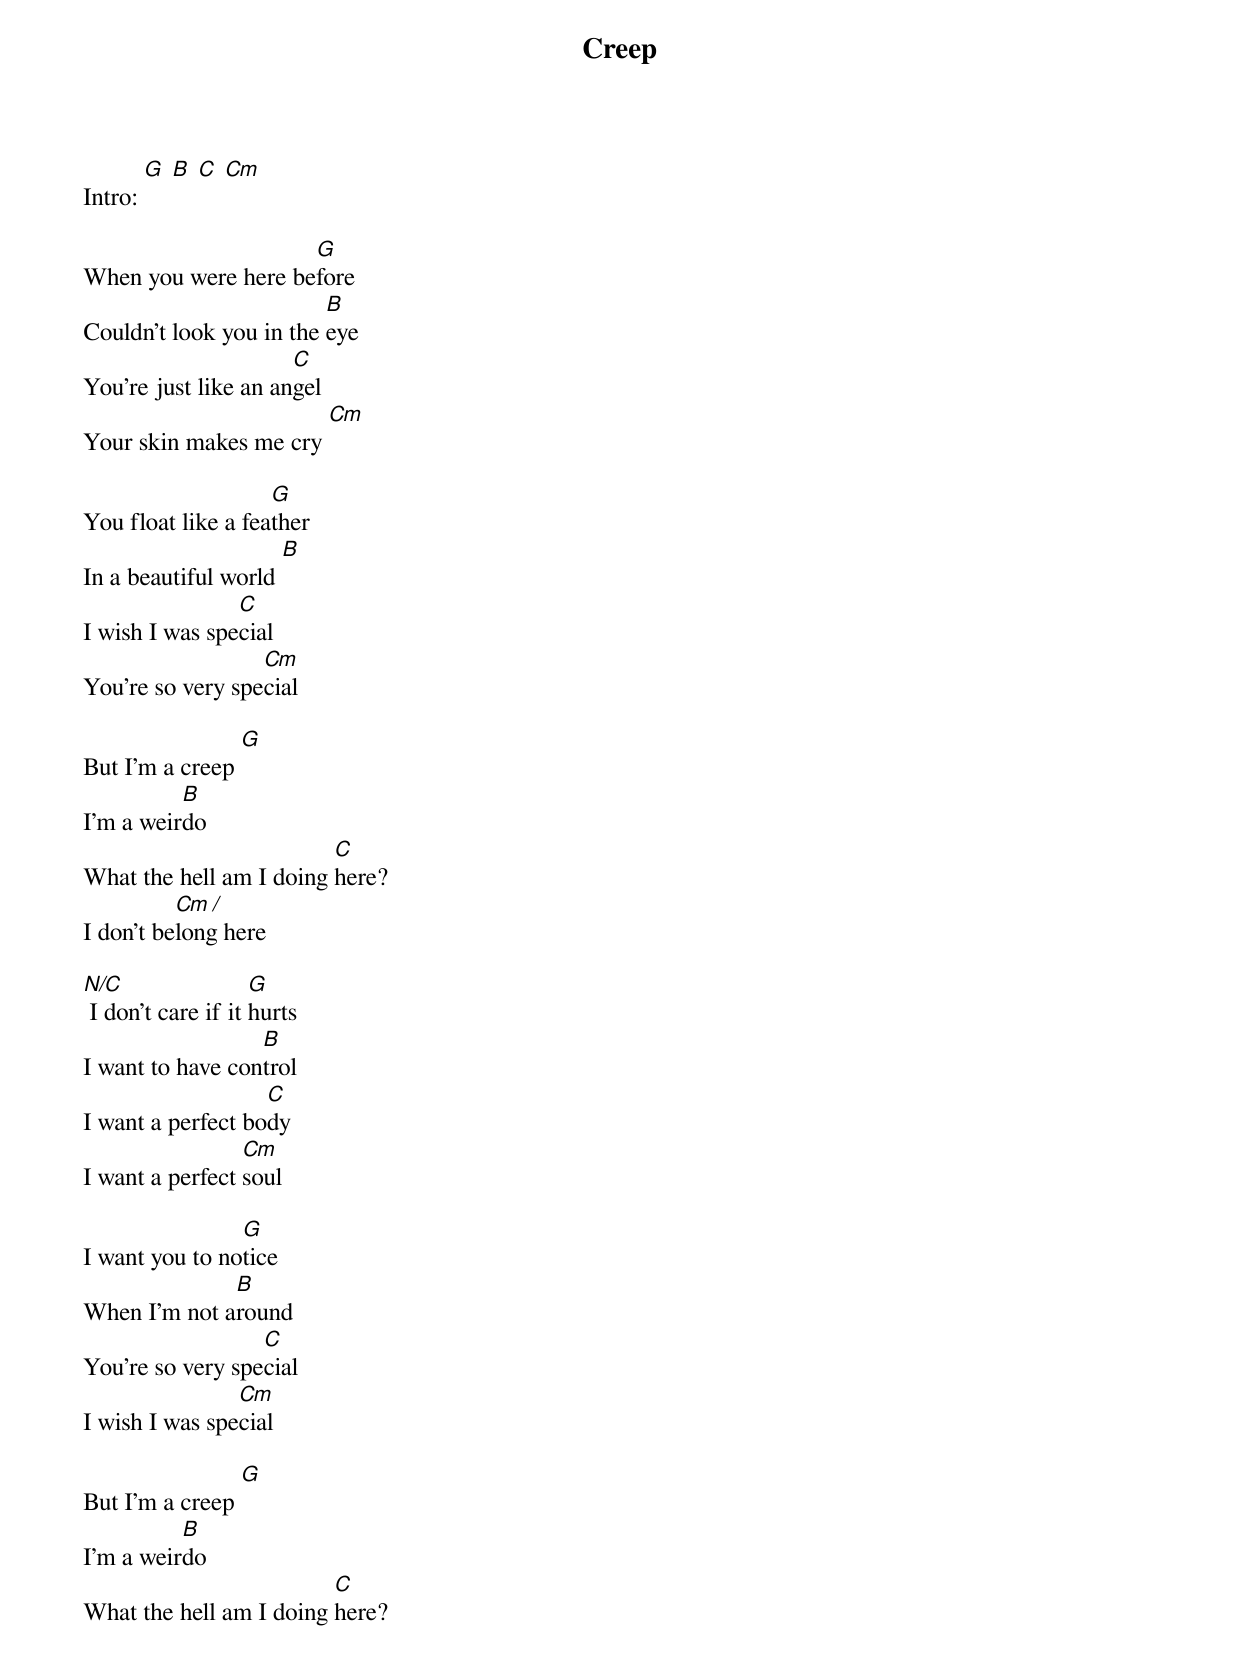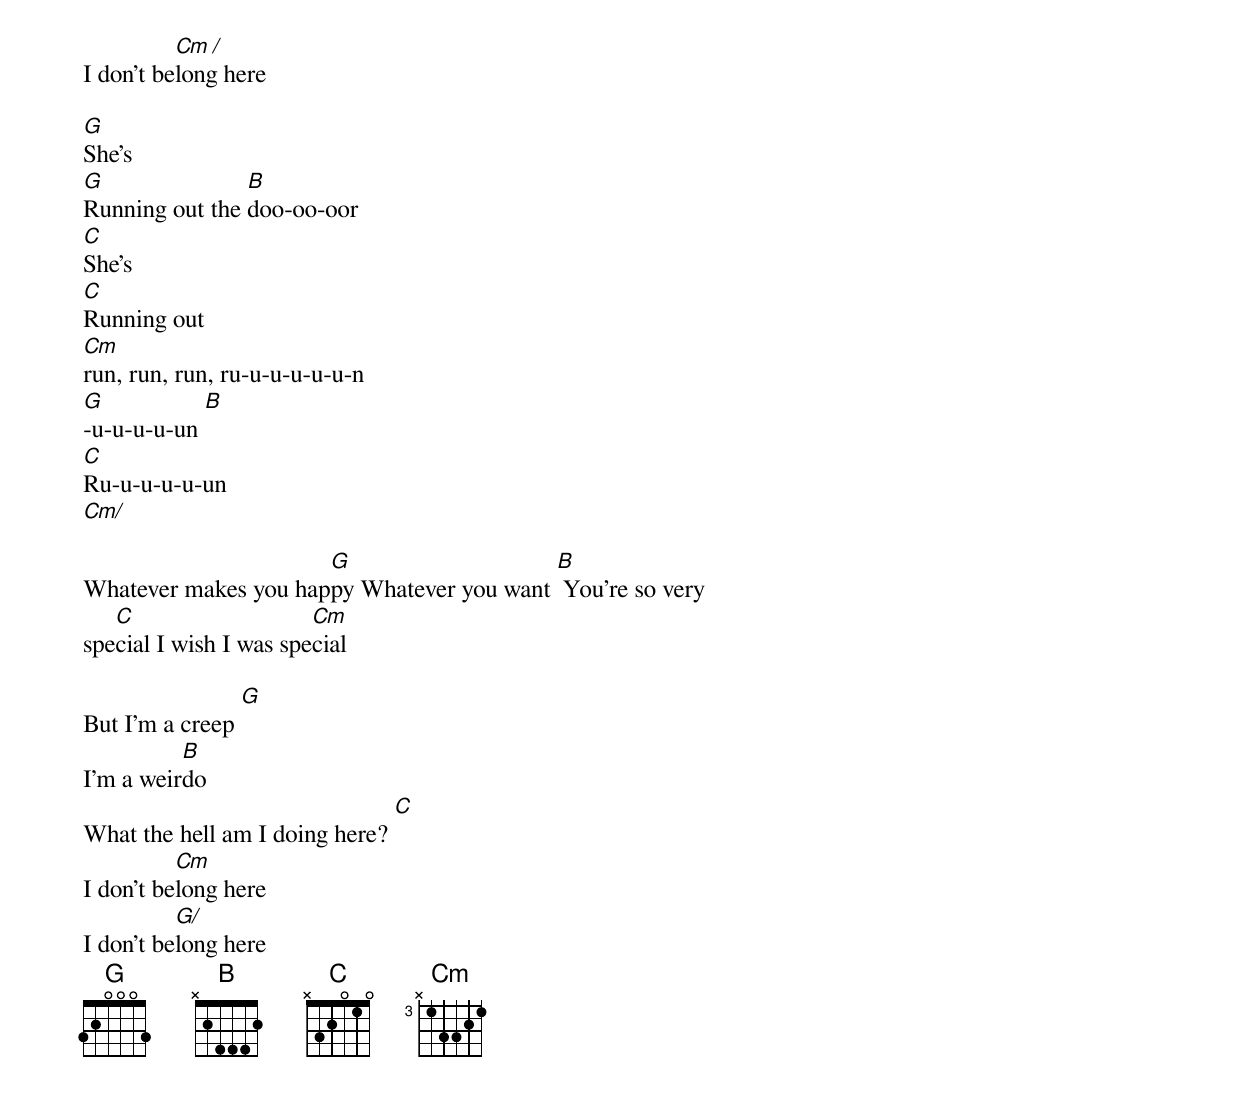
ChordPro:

{t:Creep}
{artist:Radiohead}
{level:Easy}

Intro: [G] [B] [C] [Cm]

When you were here be[G]fore
Couldn’t look you in the [B]eye
You’re just like an an[C]gel
Your skin makes me cry [Cm]

You float like a fea[G]ther
In a beautiful world [B]
I wish I was spe[C]cial
You’re so very spe[Cm]cial

But I’m a creep [G]
I’m a weir[B]do
What the hell am I doing [C]here?
I don’t be[Cm /]long here

[N/C] I don’t care if it [G]hurts
I want to have con[B]trol
I want a perfect bo[C]dy
I want a perfect [Cm]soul

I want you to no[G]tice
When I’m not a[B]round
You’re so very spe[C]cial
I wish I was spe[Cm]cial

But I’m a creep [G]
I’m a weir[B]do
What the hell am I doing [C]here?
I don’t be[Cm /]long here

[G]She’s
[G]Running out the [B]doo-oo-oor
[C]She’s
[C]Running out
[Cm]run, run, run, ru-u-u-u-u-u-n
[G]-u-u-u-u-un [B]
[C]Ru-u-u-u-u-un
[Cm/]

Whatever makes you hap[G]py Whatever you want [B] You’re so very
spe[C]cial I wish I was spe[Cm]cial

But I’m a creep [G]
I’m a weir[B]do
What the hell am I doing here? [C]
I don’t be[Cm]long here
I don’t be[G/]long here
